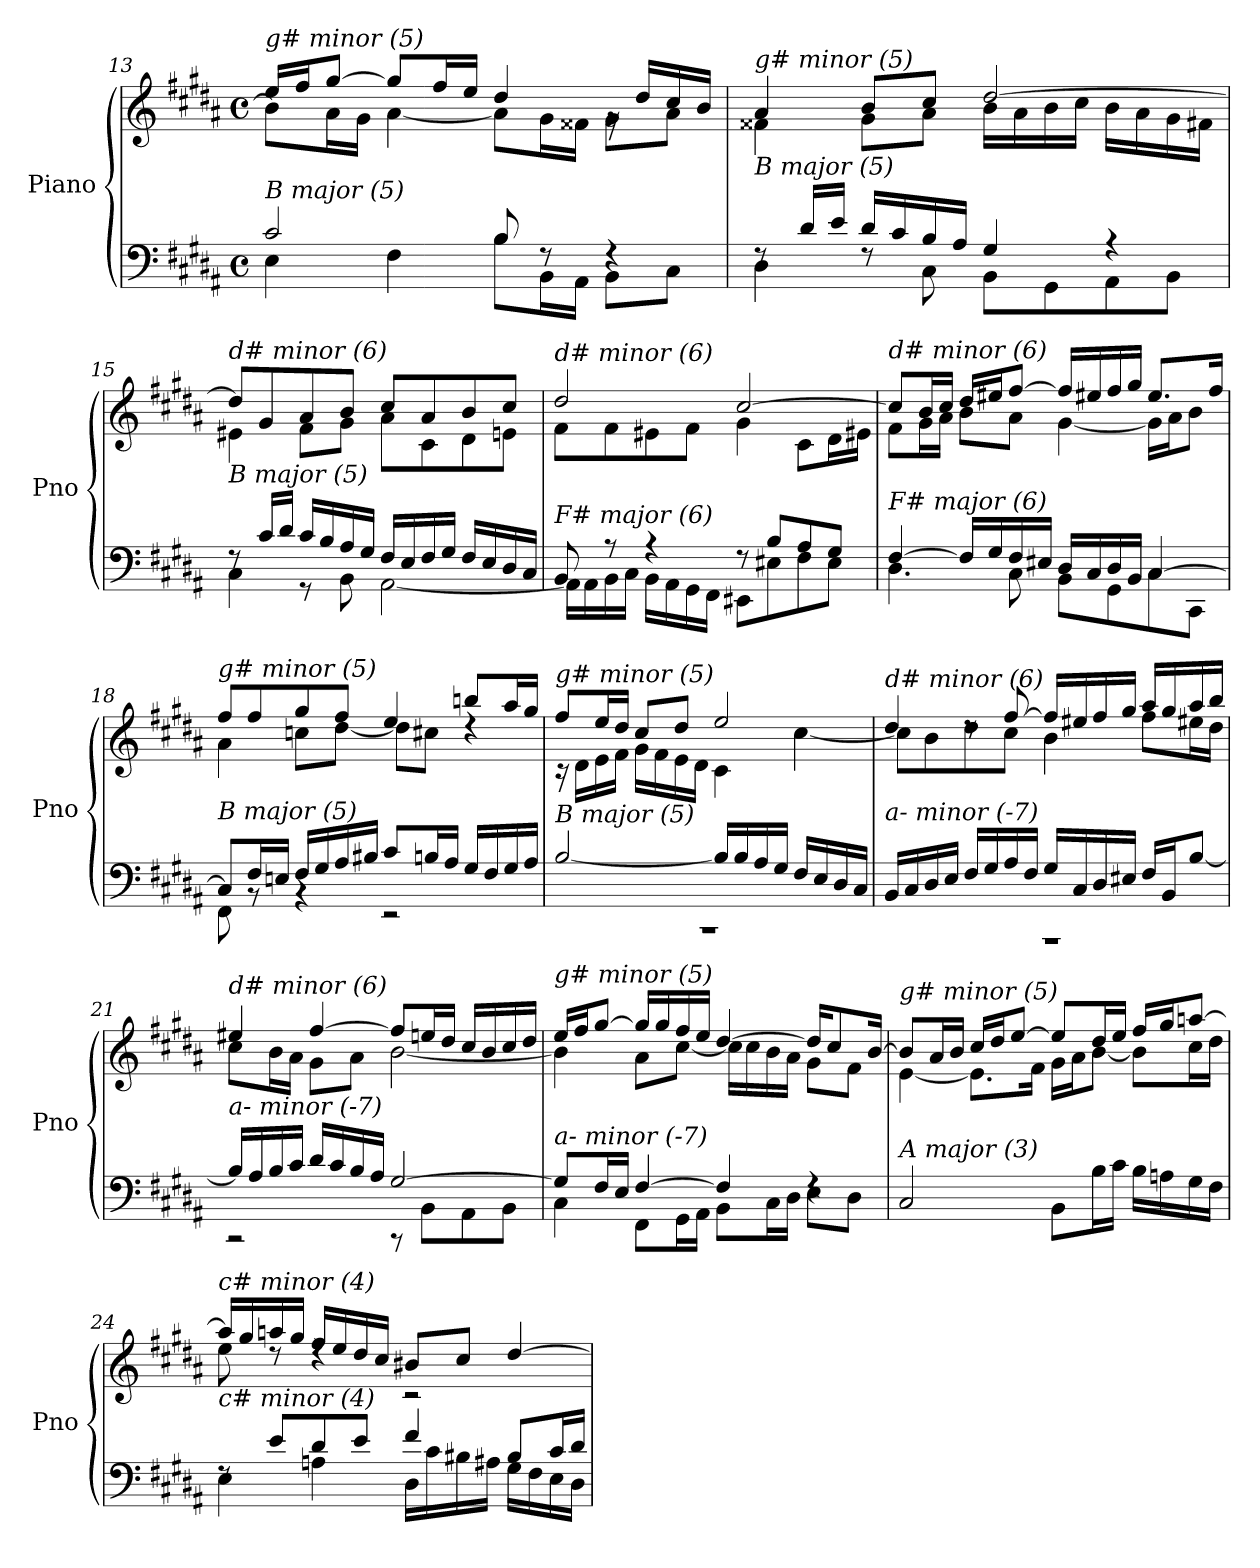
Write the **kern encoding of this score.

**kern	**kern
*part1	*part1
*staff2	*staff1
*I"Piano	*
*I'Pno	*
*clefF4	*clefG2
*k[f#c#g#d#a#]	*k[f#c#g#d#a#]
*M4/4	*M4/4
*met(c)	*met(c)
=13	=13
*^	*^
!	!	!LO:TX:i:t=g# minor (5)	!
!LO:TX:i:t=B major (5)	!	!	!
2c#/	4E\	16ee/LL	8b\L]
.	.	16ff#/J	.
.	.	[8gg#/J	16a#\L
.	.	.	16g#\JJ
.	4F#\	8gg#/L]	[4a#\
.	.	16ff#/L	.
.	.	16ee/JJ	.
8B/	8B\L	4dd#/	8a#\L]
8rF	16BB\L	.	16g#\L
.	16AA#\JJ	.	16f##X\JJ
4rF	8BB\L	16rg	8g#\L
.	.	16dd#/LL	.
.	8C#\J	16cc#/	8a#\J
.	.	16b/JJ	.
!!LO:PB:g=z	!!
=14	=14	=14	=14
!	!	!LO:TX:i:t=g# minor (5)	!
!LO:TX:i:t=B major (5)	!	!	!
8rF	4D#\	4a#/	4f##X\
16d#/LL	.	.	.
16e/JJ	.	.	.
16d#/LL	8rF	8b/L	8g#\L
16c#/	.	.	.
16B/	8C#\	8cc#/J	8a#\J
16A#/JJ	.	.	.
4G#/	8BB\L	[2dd#/	16b\LL
.	.	.	16a#\
.	8GG#\	.	16b\
.	.	.	16cc#\JJ
4r	8AA#\	.	16b\LL
.	.	.	16a#\
.	8BB\J	.	16g#\
.	.	.	16f#X\JJ
=15	=15	=15	=15
!	!	!LO:TX:i:t=d# minor (6)	!
!LO:TX:i:t=B major (5)	!	!	!
8rF	4C#\	8dd#/L]	4e#X\
16c#/LL	.	8g#/	.
16d#/JJ	.	.	.
16c#/LL	8r	8a#/	8f#\L
16B/	.	.	.
16A#/	8BB\	8b/J	8g#\J
16G#/JJ	.	.	.
16F#/LL	[2AA#\	8cc#/L	8a#\L
16E/	.	.	.
16F#/	.	8a#/	8c#\
16G#/JJ	.	.	.
16F#/LL	.	8b/	8d#\
16E/	.	.	.
16D#/	.	8cc#/J	8en\J
16C#/JJ	.	.	.
=16	=16	=16	=16
!	!	!LO:TX:i:t=d# minor (6)	!
!LO:TX:i:t=F# major (6)	!	!	!
8BB/	16AA#\LL]	2dd#/	8f#\L
.	16AA#\	.	.
8r	16BB\	.	8f#\
.	16C#\JJ	.	.
4r	16BB\LL	.	8e#X\
.	16AA#\	.	.
.	16GG#\	.	8f#\J
.	16FF#\JJ	.	.
8r	8EE#X\L	[2cc#/	4g#\
8B/L	8E#X\	.	.
8A#/	8F#\	.	8c#\L
8G#/J	8E#\J	.	16d#\L
.	.	.	16e#X\JJ
!!LO:LB:g=z	!!
=17	=17	=17	=17
!	!	!LO:TX:i:t=d# minor (6)	!
!LO:TX:i:t=F# major (6)	!	!	!
[4F#/	4.D#\	8cc#/L]	8f#\L
.	.	16b/L	16g#\L
.	.	16cc#/JJ	16a#\JJ
16F#/LL]	.	16dd#/LL	8b\L
16G#/	.	16ee#X/J	.
16F#/	8C#\	[8ff#/J	8a#\J
16E#X/JJ	.	.	.
16D#/LL	8BB\L	16ff#/LL]	[4g#\
16C#/	.	16ee#X/	.
16D#/	8GG#\	16ff#/	.
16BB/JJ	.	16gg#/JJ	.
[4C#/	8C#\	8.ee#/L	16g#\LL]
.	.	.	16a#\J
.	8CC#\J	.	8b\J
.	.	16ff#/Jk	.
=18	=18	=18	=18
!	!	!LO:TX:i:t=g# minor (5)	!
!LO:TX:i:t=B major (5)	!	!	!
8C#/L]	8FF#\	8ff#/L	4a#\
16F#/L	8rBB	8ff#/	.
16En/JJ	.	.	.
16F#/LL	4rBB	8gg#/	8ccni\L
16G#/	.	.	.
16A#/	.	8ff#/J	[8dd#\J
16B#Xj/JJ	.	.	.
8c#/L	2r	4ee/	8dd#\L]
16Bn/L	.	.	8cc#\J
16A#/JJ	.	.	.
16G#/LL	.	8bbn/L	4rdd
16F#/	.	.	.
16G#/	.	16aa#/L	.
16A#/JJ	.	16gg#/JJ	.
!!LO:LB:g=z	!!
=19	=19	=19	=19
!	!	!LO:TX:i:t=g# minor (5)	!
!LO:TX:i:t=B major (5)	!	!	!
1rCC	[2B/	8ff#/L	16r
.	.	.	16d#\LL
.	.	16ee/L	16e\
.	.	16dd#/JJ	16f#\JJ
.	.	8cc#/L	16g#\LL
.	.	.	16f#\
.	.	8dd#/J	16e\
.	.	.	16d#\JJ
.	16B/LL]	2ee/	4c#\
.	16B/	.	.
.	16A#/	.	.
.	16G#/JJ	.	.
.	16F#/LL	.	[4cc#\
.	16E/	.	.
.	16D#/	.	.
.	16C#/JJ	.	.
!!LO:LB:g=z	!!
=20	=20	=20	=20
!	!	!LO:TX:i:t=d# minor (6)	!
!LO:TX:i:t=a- minor (-7)	!	!	!
1rAAA	16BB/LL	4dd#/	8cc#\L]
.	16C#/	.	.
.	16D#/	.	8b\
.	16E/JJ	.	.
.	16F#/LL	8rdd	8dd#\
.	16G#/	.	.
.	16A#/	[8ff#/	8cc#\J
.	16F#/JJ	.	.
.	16G#/LL	16ff#/LL]	4b\
.	16C#/	16ee#X/	.
.	16D#/	16ff#/	.
.	16E#X/JJ	16gg#/JJ	.
.	16F#/LL	16aa#/LL	8ff#\L
.	16BB/J	16gg#/	.
.	[8B/J	16aa#/	16ee#X\L
.	.	16bb/JJ	16dd#\JJ
=21	=21	=21	=21
!	!	!LO:TX:i:t=d# minor (6)	!
!LO:TX:i:t=a- minor (-7)	!	!	!
2rCC	16B/LL]	4ee#X/	8cc#\L
.	16A#/	.	.
.	16B/	.	16b\L
.	16c#/JJ	.	16a#\JJ
.	16d#/LL	[4ff#/	8g#\L
.	16c#/	.	.
.	16B/	.	8a#\J
.	16A#/JJ	.	.
[2G#/	8rCC	8ff#/L]	[2b\
.	8BB\L	16een/L	.
.	.	16dd#/JJ	.
.	8AA#\	16cc#/LL	.
.	.	16b/	.
.	8BB\J	16cc#/	.
.	.	16dd#/JJ	.
!!LO:LB:g=z	!!
=22	=22	=22	=22
!	!	!LO:TX:i:t=g# minor (5)	!
!LO:TX:i:t=a- minor (-7)	!	!	!
8G#/L]	4C#\	16ee/LL	4b\]
.	.	16ff#/J	.
16F#/L	.	[8gg#/J	.
16E/JJ	.	.	.
[4F#/	8FF#\L	16gg#/LL]	8a#\L
.	.	16gg#/	.
.	16GG#\L	16ff#/	[8cc#\J
.	16AA#\JJ	16ee/JJ	.
4F#/]	8BB\L	[4dd#/	16cc#\LL]
.	.	.	16cc#\
.	16C#\L	.	16b\
.	16D#\JJ	.	16a#\JJ
4rF	8E\L	16dd#/KL]	8g#\L
.	.	8cc#/	.
.	8D#\J	.	8f#\J
.	.	[16b/Jk	.
*v	*v	*	*
!!LO:PB:g=z	!!
=23	=23	=23
!	!LO:TX:i:t=g# minor (5)	!
!LO:TX:i:t=A major (3)	!	!
2C#/	8b/L]	[4e\
.	16a#/L	.
.	16b/JJ	.
.	16cc#/LL	8.e\L]
.	16dd#/J	.
.	[8ee/J	.
.	.	16f#\Jk
8BB\L	8ee/L]	16g#\LL
.	.	16a#\J
16B\L	16dd#/L	[8b\J
16c#\JJ	16ee/JJ	.
16B\LL	16ff#/LL	8b\L]
16An\	16gg#/J	.
16G#\	[8aan/J	16cc#\L
16F#\JJ	.	16dd#\JJ
=24	=24	=24
*^	*	*
!	!	!LO:TX:i:t=c# minor (4)	!
!LO:TX:i:t=c# minor (4)	!	!	!
8rF	4E\	16aa/LL]	8ee\
.	.	16gg#/	.
8e/L	.	16aan/	8rdd
.	.	16gg#/JJ	.
8d#/	4An\	16ff#/LL	4rdd
.	.	16ee/	.
8e/J	.	16dd#/	.
.	.	16cc#/JJ	.
4f#/	16D#\LL	8b#X/L	2r
.	16c#\	.	.
.	16B#X\	8cc#/J	.
.	16A#X\JJ	.	.
8B#/L	16G#\LL	[4dd#/	.
.	16F#\	.	.
16c#/L	16E\	.	.
16d#/JJ	16D#\JJ	.	.
*v	*v	*	*
*	*v	*v
=	=
*-	*-
